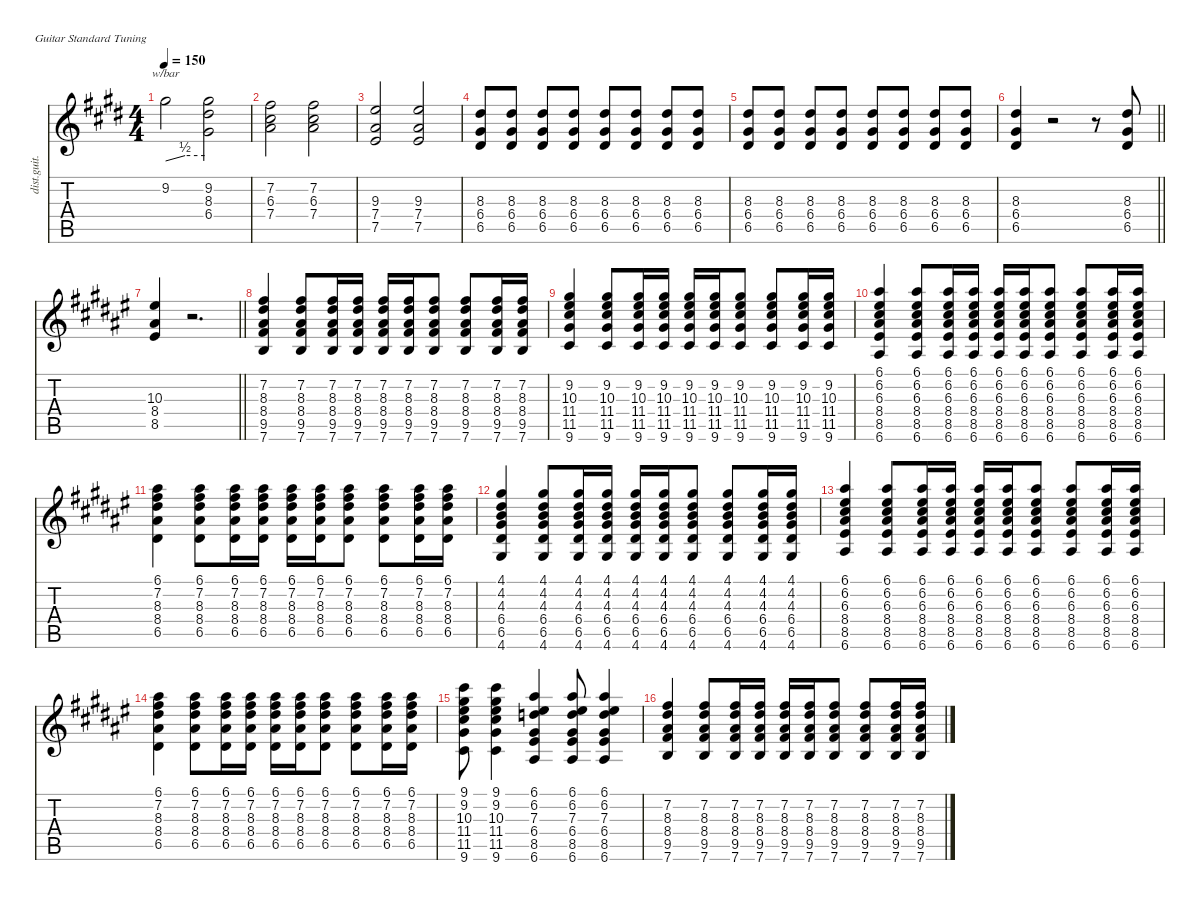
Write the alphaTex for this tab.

\defaultSystemsLayout 4
\hideDynamics
\bracketExtendMode nobrackets
\track ("(Rhythm Guitar)" "dist.guit.") {instrument distortionguitar}
\staff {score tabs}
\tuning (E4 B3 G3 D3 A2 E2)
\ts (4 4)
\tempo 150
\clef g2
\ks c#minor
9.2{acc #}.2{tbe (custom default 0 0 30 2 30 2 60 2) dy f} (9.2{acc #} 8.3{acc #} 6.4{acc #}).2 |
(7.2{acc #} 6.3{acc #} 7.4{acc forcenatural}).2 (7.2{acc #} 6.3{acc #} 7.4{acc forcenatural}).2 |
(9.3{acc forcenatural} 7.4{acc forcenatural} 7.5{acc forcenatural}).2 (9.3{acc forcenatural} 7.4{acc forcenatural} 7.5{acc forcenatural}).2 |
(8.3{acc #} 6.4{acc #} 6.5{acc #}).8 (8.3{acc #} 6.4{acc #} 6.5{acc #}).8 (8.3{acc #} 6.4{acc #} 6.5{acc #}).8 (8.3{acc #} 6.4{acc #} 6.5{acc #}).8 (8.3{acc #} 6.4{acc #} 6.5{acc #}).8 (8.3{acc #} 6.4{acc #} 6.5{acc #}).8 (8.3{acc #} 6.4{acc #} 6.5{acc #}).8 (8.3{acc #} 6.4{acc #} 6.5{acc #}).8 |
(8.3{acc #} 6.4{acc #} 6.5{acc #}).8 (8.3{acc #} 6.4{acc #} 6.5{acc #}).8 (8.3{acc #} 6.4{acc #} 6.5{acc #}).8 (8.3{acc #} 6.4{acc #} 6.5{acc #}).8 (8.3{acc #} 6.4{acc #} 6.5{acc #}).8 (8.3{acc #} 6.4{acc #} 6.5{acc #}).8 (8.3{acc #} 6.4{acc #} 6.5{acc #}).8 (8.3{acc #} 6.4{acc #} 6.5{acc #}).8 |
\barLineRight lightlight
(8.3{acc #} 6.4{acc #} 6.5{acc #}).4 r.2 r.8 (8.3{acc #} 6.4{acc #} 6.5{acc #}).8 |
\barLineRight lightlight
\ks d#minor
(10.3{acc #} 8.4{acc #} 8.5{acc #}).4 r.2{d} |
(7.2{acc #} 8.3{acc #} 8.4{acc #} 9.5{acc #} 7.6{acc forcenatural}).4 (7.2{acc #} 8.3{acc #} 8.4{acc #} 9.5{acc #} 7.6{acc forcenatural}).8 (7.2{acc #} 8.3{acc #} 8.4{acc #} 9.5{acc #} 7.6{acc forcenatural}).16 (7.2{acc #} 8.3{acc #} 8.4{acc #} 9.5{acc #} 7.6{acc forcenatural}).16 (7.2{acc #} 8.3{acc #} 8.4{acc #} 9.5{acc #} 7.6{acc forcenatural}).16 (7.2{acc #} 8.3{acc #} 8.4{acc #} 9.5{acc #} 7.6{acc forcenatural}).16 (7.2{acc #} 8.3{acc #} 8.4{acc #} 9.5{acc #} 7.6{acc forcenatural}).8 (7.2{acc #} 8.3{acc #} 8.4{acc #} 9.5{acc #} 7.6{acc forcenatural}).8 (7.2{acc #} 8.3{acc #} 8.4{acc #} 9.5{acc #} 7.6{acc forcenatural}).16 (7.2{acc #} 8.3{acc #} 8.4{acc #} 9.5{acc #} 7.6{acc forcenatural}).16 |
(9.2{acc #} 10.3{acc #} 11.4{acc #} 11.5{acc #} 9.6{acc #}).4 (9.2{acc #} 10.3{acc #} 11.4{acc #} 11.5{acc #} 9.6{acc #}).8 (9.2{acc #} 10.3{acc #} 11.4{acc #} 11.5{acc #} 9.6{acc #}).16 (9.2{acc #} 10.3{acc #} 11.4{acc #} 11.5{acc #} 9.6{acc #}).16 (9.2{acc #} 10.3{acc #} 11.4{acc #} 11.5{acc #} 9.6{acc #}).16 (9.2{acc #} 10.3{acc #} 11.4{acc #} 11.5{acc #} 9.6{acc #}).16 (9.2{acc #} 10.3{acc #} 11.4{acc #} 11.5{acc #} 9.6{acc #}).8 (9.2{acc #} 10.3{acc #} 11.4{acc #} 11.5{acc #} 9.6{acc #}).8 (9.2{acc #} 10.3{acc #} 11.4{acc #} 11.5{acc #} 9.6{acc #}).16 (9.2{acc #} 10.3{acc #} 11.4{acc #} 11.5{acc #} 9.6{acc #}).16 |
(6.1{acc #} 6.2{acc #} 6.3{acc #} 8.4{acc #} 8.5{acc #} 6.6{acc #}).4 (6.1{acc #} 6.2{acc #} 6.3{acc #} 8.4{acc #} 8.5{acc #} 6.6{acc #}).8 (6.1{acc #} 6.2{acc #} 6.3{acc #} 8.4{acc #} 8.5{acc #} 6.6{acc #}).16 (6.1{acc #} 6.2{acc #} 6.3{acc #} 8.4{acc #} 8.5{acc #} 6.6{acc #}).16 (6.1{acc #} 6.2{acc #} 6.3{acc #} 8.4{acc #} 8.5{acc #} 6.6{acc #}).16 (6.1{acc #} 6.2{acc #} 6.3{acc #} 8.4{acc #} 8.5{acc #} 6.6{acc #}).16 (6.1{acc #} 6.2{acc #} 6.3{acc #} 8.4{acc #} 8.5{acc #} 6.6{acc #}).8 (6.1{acc #} 6.2{acc #} 6.3{acc #} 8.4{acc #} 8.5{acc #} 6.6{acc #}).8 (6.1{acc #} 6.2{acc #} 6.3{acc #} 8.4{acc #} 8.5{acc #} 6.6{acc #}).16 (6.1{acc #} 6.2{acc #} 6.3{acc #} 8.4{acc #} 8.5{acc #} 6.6{acc #}).16 |
(6.1{acc #} 7.2{acc #} 8.3{acc #} 8.4{acc #} 6.5{acc #}).4 (6.1{acc #} 7.2{acc #} 8.3{acc #} 8.4{acc #} 6.5{acc #}).8 (6.1{acc #} 7.2{acc #} 8.3{acc #} 8.4{acc #} 6.5{acc #}).16 (6.1{acc #} 7.2{acc #} 8.3{acc #} 8.4{acc #} 6.5{acc #}).16 (6.1{acc #} 7.2{acc #} 8.3{acc #} 8.4{acc #} 6.5{acc #}).16 (6.1{acc #} 7.2{acc #} 8.3{acc #} 8.4{acc #} 6.5{acc #}).16 (6.1{acc #} 7.2{acc #} 8.3{acc #} 8.4{acc #} 6.5{acc #}).8 (6.1{acc #} 7.2{acc #} 8.3{acc #} 8.4{acc #} 6.5{acc #}).8 (6.1{acc #} 7.2{acc #} 8.3{acc #} 8.4{acc #} 6.5{acc #}).16 (6.1{acc #} 7.2{acc #} 8.3{acc #} 8.4{acc #} 6.5{acc #}).16 |
(4.1{acc #} 4.2{acc #} 4.3{acc forcenatural} 6.4{acc #} 6.5{acc #} 4.6{acc #}).4 (4.1{acc #} 4.2{acc #} 4.3{acc forcenatural} 6.4{acc #} 6.5{acc #} 4.6{acc #}).8 (4.1{acc #} 4.2{acc #} 4.3{acc forcenatural} 6.4{acc #} 6.5{acc #} 4.6{acc #}).16 (4.1{acc #} 4.2{acc #} 4.3{acc forcenatural} 6.4{acc #} 6.5{acc #} 4.6{acc #}).16 (4.1{acc #} 4.2{acc #} 4.3{acc forcenatural} 6.4{acc #} 6.5{acc #} 4.6{acc #}).16 (4.1{acc #} 4.2{acc #} 4.3{acc forcenatural} 6.4{acc #} 6.5{acc #} 4.6{acc #}).16 (4.1{acc #} 4.2{acc #} 4.3{acc forcenatural} 6.4{acc #} 6.5{acc #} 4.6{acc #}).8 (4.1{acc #} 4.2{acc #} 4.3{acc forcenatural} 6.4{acc #} 6.5{acc #} 4.6{acc #}).8 (4.1{acc #} 4.2{acc #} 4.3{acc forcenatural} 6.4{acc #} 6.5{acc #} 4.6{acc #}).16 (4.1{acc #} 4.2{acc #} 4.3{acc forcenatural} 6.4{acc #} 6.5{acc #} 4.6{acc #}).16 |
(6.1{acc #} 6.2{acc #} 6.3{acc #} 8.4{acc #} 8.5{acc #} 6.6{acc #}).4 (6.1{acc #} 6.2{acc #} 6.3{acc #} 8.4{acc #} 8.5{acc #} 6.6{acc #}).8 (6.1{acc #} 6.2{acc #} 6.3{acc #} 8.4{acc #} 8.5{acc #} 6.6{acc #}).16 (6.1{acc #} 6.2{acc #} 6.3{acc #} 8.4{acc #} 8.5{acc #} 6.6{acc #}).16 (6.1{acc #} 6.2{acc #} 6.3{acc #} 8.4{acc #} 8.5{acc #} 6.6{acc #}).16 (6.1{acc #} 6.2{acc #} 6.3{acc #} 8.4{acc #} 8.5{acc #} 6.6{acc #}).16 (6.1{acc #} 6.2{acc #} 6.3{acc #} 8.4{acc #} 8.5{acc #} 6.6{acc #}).8 (6.1{acc #} 6.2{acc #} 6.3{acc #} 8.4{acc #} 8.5{acc #} 6.6{acc #}).8 (6.1{acc #} 6.2{acc #} 6.3{acc #} 8.4{acc #} 8.5{acc #} 6.6{acc #}).16 (6.1{acc #} 6.2{acc #} 6.3{acc #} 8.4{acc #} 8.5{acc #} 6.6{acc #}).16 |
(6.1{acc #} 7.2{acc #} 8.3{acc #} 8.4{acc #} 6.5{acc #}).4 (6.1{acc #} 7.2{acc #} 8.3{acc #} 8.4{acc #} 6.5{acc #}).8 (6.1{acc #} 7.2{acc #} 8.3{acc #} 8.4{acc #} 6.5{acc #}).16 (6.1{acc #} 7.2{acc #} 8.3{acc #} 8.4{acc #} 6.5{acc #}).16 (6.1{acc #} 7.2{acc #} 8.3{acc #} 8.4{acc #} 6.5{acc #}).16 (6.1{acc #} 7.2{acc #} 8.3{acc #} 8.4{acc #} 6.5{acc #}).16 (6.1{acc #} 7.2{acc #} 8.3{acc #} 8.4{acc #} 6.5{acc #}).8 (6.1{acc #} 7.2{acc #} 8.3{acc #} 8.4{acc #} 6.5{acc #}).8 (6.1{acc #} 7.2{acc #} 8.3{acc #} 8.4{acc #} 6.5{acc #}).16 (6.1{acc #} 7.2{acc #} 8.3{acc #} 8.4{acc #} 6.5{acc #}).16 |
(9.1{acc #} 9.2{acc #} 10.3{acc #} 11.4{acc #} 11.5{acc #} 9.6{acc #}).8 (9.1{acc #} 9.2{acc #} 10.3{acc #} 11.4{acc #} 11.5{acc #} 9.6{acc #}).4 (6.1{acc #} 6.2{acc #} 7.3{acc forcenatural} 6.4{acc #} 8.5{acc #} 6.6{acc #}).4 (6.1{acc #} 6.2{acc #} 7.3{acc forcenatural} 6.4{acc #} 8.5{acc #} 6.6{acc #}).8 (6.1{acc #} 6.2{acc #} 7.3{acc forcenatural} 6.4{acc #} 8.5{acc #} 6.6{acc #}).4 |
(7.2{acc #} 8.3{acc #} 8.4{acc #} 9.5{acc #} 7.6{acc forcenatural}).4 (7.2{acc #} 8.3{acc #} 8.4{acc #} 9.5{acc #} 7.6{acc forcenatural}).8 (7.2{acc #} 8.3{acc #} 8.4{acc #} 9.5{acc #} 7.6{acc forcenatural}).16 (7.2{acc #} 8.3{acc #} 8.4{acc #} 9.5{acc #} 7.6{acc forcenatural}).16 (7.2{acc #} 8.3{acc #} 8.4{acc #} 9.5{acc #} 7.6{acc forcenatural}).16 (7.2{acc #} 8.3{acc #} 8.4{acc #} 9.5{acc #} 7.6{acc forcenatural}).16 (7.2{acc #} 8.3{acc #} 8.4{acc #} 9.5{acc #} 7.6{acc forcenatural}).8 (7.2{acc #} 8.3{acc #} 8.4{acc #} 9.5{acc #} 7.6{acc forcenatural}).8 (7.2{acc #} 8.3{acc #} 8.4{acc #} 9.5{acc #} 7.6{acc forcenatural}).16 (7.2{acc #} 8.3{acc #} 8.4{acc #} 9.5{acc #} 7.6{acc forcenatural}).16
